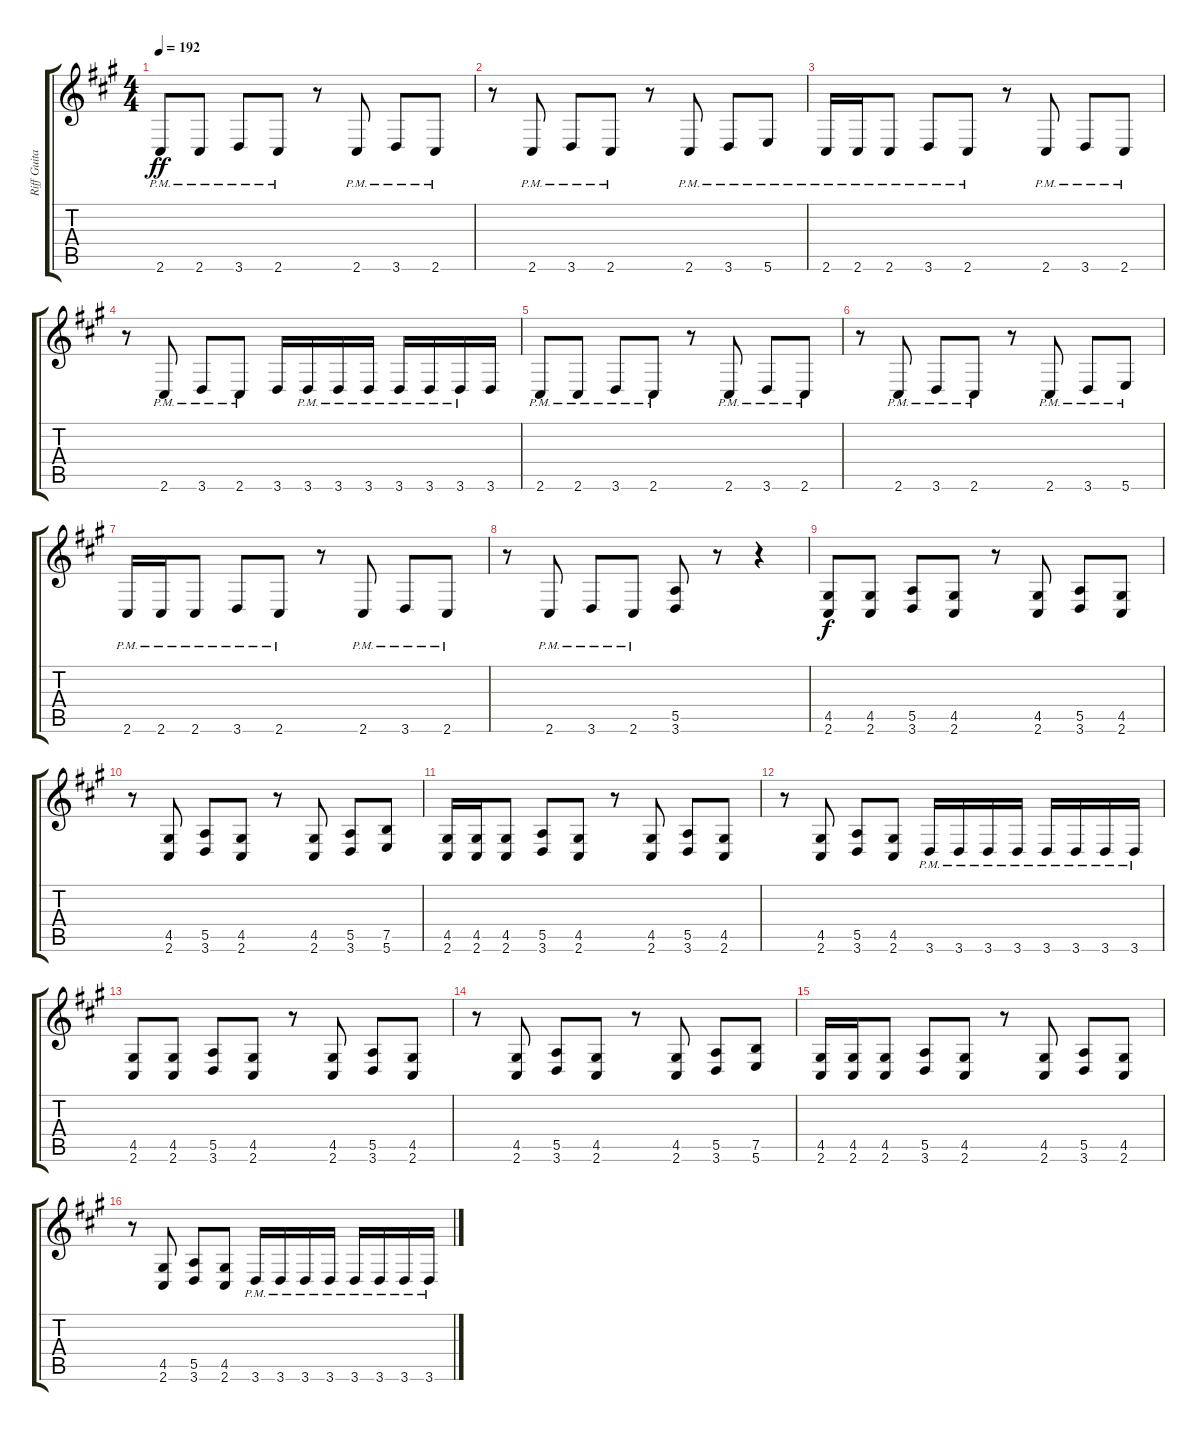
\track ("Riff Guitar" "Riff Guita") {instrument overdrivenguitar}
\staff {score tabs}
\tuning (B3 Gb3 D3 A2 E2 B1) {hide}
\ts (4 4)
\tempo 192
\clef g2
\ks f#minor
2.6{pm}.8{dy ff} 2.6{pm}.8 3.6{pm}.8 2.6{pm}.8 r.8 2.6{pm}.8 3.6{pm}.8 2.6{pm}.8 |
r.8 2.6{pm}.8 3.6{pm}.8 2.6{pm}.8 r.8 2.6{pm}.8 3.6{pm}.8 5.6{pm}.8 |
2.6{pm}.16 2.6{pm}.16 2.6{pm}.8 3.6{pm}.8 2.6{pm}.8 r.8 2.6{pm}.8 3.6{pm}.8 2.6{pm}.8 |
r.8 2.6{pm}.8 3.6{pm}.8 2.6{pm}.8 3.6.16 3.6{pm}.16 3.6{pm}.16 3.6{pm}.16 3.6{pm}.16 3.6{pm}.16 3.6{pm}.16 3.6.16 |
2.6{pm}.8 2.6{pm}.8 3.6{pm}.8 2.6{pm}.8 r.8 2.6{pm}.8 3.6{pm}.8 2.6{pm}.8 |
r.8 2.6{pm}.8 3.6{pm}.8 2.6{pm}.8 r.8 2.6{pm}.8 3.6{pm}.8 5.6{pm}.8 |
2.6{pm}.16 2.6{pm}.16 2.6{pm}.8 3.6{pm}.8 2.6{pm}.8 r.8 2.6{pm}.8 3.6{pm}.8 2.6{pm}.8 |
r.8 2.6{pm}.8 3.6{pm}.8 2.6{pm}.8 (5.5 3.6).8 r.8 r.4 |
(4.5 2.6).8{dy f} (4.5 2.6).8 (5.5 3.6).8 (4.5 2.6).8 r.8 (4.5 2.6).8 (5.5 3.6).8 (4.5 2.6).8 |
r.8 (4.5 2.6).8 (5.5 3.6).8 (4.5 2.6).8 r.8 (4.5 2.6).8 (5.5 3.6).8 (7.5 5.6).8 |
(4.5 2.6).16 (4.5 2.6).16 (4.5 2.6).8 (5.5 3.6).8 (4.5 2.6).8 r.8 (4.5 2.6).8 (5.5 3.6).8 (4.5 2.6).8 |
r.8 (4.5 2.6).8 (5.5 3.6).8 (4.5 2.6).8 3.6{pm}.16 3.6{pm}.16 3.6{pm}.16 3.6{pm}.16 3.6{pm}.16 3.6{pm}.16 3.6{pm}.16 3.6{pm}.16 |
(4.5 2.6).8 (4.5 2.6).8 (5.5 3.6).8 (4.5 2.6).8 r.8 (4.5 2.6).8 (5.5 3.6).8 (4.5 2.6).8 |
r.8 (4.5 2.6).8 (5.5 3.6).8 (4.5 2.6).8 r.8 (4.5 2.6).8 (5.5 3.6).8 (7.5 5.6).8 |
(4.5 2.6).16 (4.5 2.6).16 (4.5 2.6).8 (5.5 3.6).8 (4.5 2.6).8 r.8 (4.5 2.6).8 (5.5 3.6).8 (4.5 2.6).8 |
r.8 (4.5 2.6).8 (5.5 3.6).8 (4.5 2.6).8 3.6{pm}.16 3.6{pm}.16 3.6{pm}.16 3.6{pm}.16 3.6{pm}.16 3.6{pm}.16 3.6{pm}.16 3.6{pm}.16
